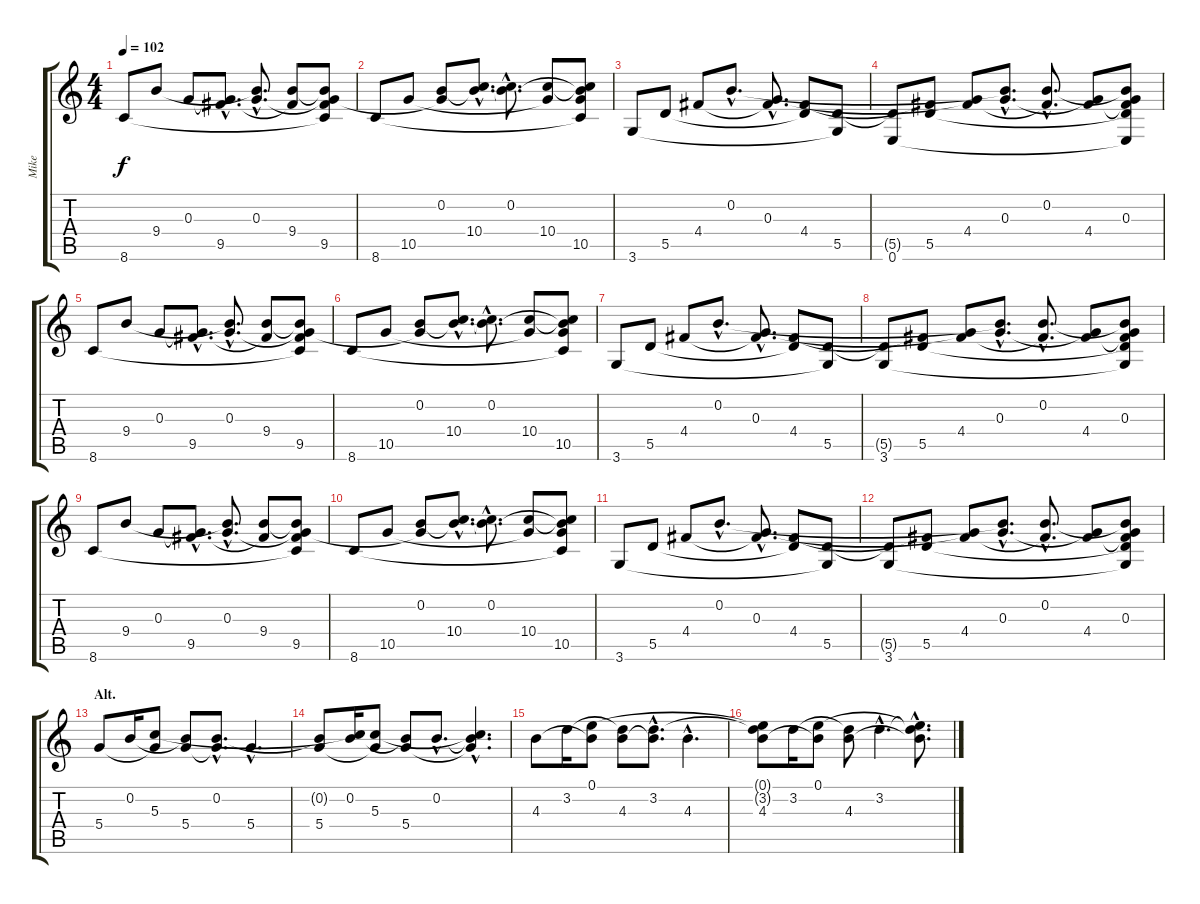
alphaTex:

\track ("Mike" "Mike") {instrument acousticguitarsteel}
\staff {score tabs}
\tuning (E4 B3 G3 D3 A2 E2) {hide}
\ts (4 4)
\tempo 102
\clef g2
\ks c
8.6.8{dy f} 9.4.8 0.3.8 (0.3{hac t} 9.5{hac}).8{d} (0.3{hac} 9.4{hac t}).8{d} (9.4 9.5{t}).8 (0.3{t} 9.4{t} 9.5 8.6{t}).8 |
8.6.8 10.5.8 (0.2 0.3{t}).8 (0.2{hac t} 10.4{hac}).8{d} (0.2{hac} 10.4{hac t}).8{d} (10.4 10.5{t}).8 (0.2{t} 10.4{t} 10.5 8.6{t}).8 |
3.6.8 5.5.8 4.4.8 0.2{hac}.8{d} (0.3{hac} 4.4{hac t}).8{d} (4.4 5.5{t}).8 (5.5 3.6{t}).8 |
(5.5{t} 0.6).8 (4.4{t} 5.5).8 (0.3{t} 4.4).8 (0.2{hac t} 0.3{hac}).8{d} (0.2{hac} 4.4{hac t}).8{d} (0.3{t} 4.4).8 (0.2{t} 0.3 4.4{t} 5.5{t} 0.6{t}).8 |
8.6.8 9.4.8 0.3.8 (0.3{hac t} 9.5{hac}).8{d} (0.3{hac} 9.4{hac t}).8{d} (9.4 9.5{t}).8 (0.3{t} 9.4{t} 9.5 8.6{t}).8 |
8.6.8 10.5.8 (0.2 0.3{t}).8 (0.2{hac t} 10.4{hac}).8{d} (0.2{hac} 10.4{hac t}).8{d} (10.4 10.5{t}).8 (0.2{t} 10.4{t} 10.5 8.6{t}).8 |
3.6.8 5.5.8 4.4.8 0.2{hac}.8{d} (0.3{hac} 4.4{hac t}).8{d} (4.4 5.5{t}).8 (5.5 3.6{t}).8 |
(5.5{t} 3.6).8 (4.4{t} 5.5).8 (0.3{t} 4.4).8 (0.2{hac t} 0.3{hac}).8{d} (0.2{hac} 4.4{hac t}).8{d} (0.3{t} 4.4).8 (0.2{t} 0.3 4.4{t} 5.5{t} 3.6{t}).8 |
8.6.8 9.4.8 0.3.8 (0.3{hac t} 9.5{hac}).8{d} (0.3{hac} 9.4{hac t}).8{d} (9.4 9.5{t}).8 (0.3{t} 9.4{t} 9.5 8.6{t}).8 |
8.6.8 10.5.8 (0.2 0.3{t}).8 (0.2{hac t} 10.4{hac}).8{d} (0.2{hac} 10.4{hac t}).8{d} (10.4 10.5{t}).8 (0.2{t} 10.4{t} 10.5 8.6{t}).8 |
3.6.8 5.5.8 4.4.8 0.2{hac}.8{d} (0.3{hac} 4.4{hac t}).8{d} (4.4 5.5{t}).8 (5.5 3.6{t}).8 |
(5.5{t} 3.6).8 (4.4{t} 5.5).8 (0.3{t} 4.4).8 (0.2{hac t} 0.3{hac}).8{d} (0.2{hac} 4.4{hac t}).8{d} (0.3{t} 4.4).8 (0.2{t} 0.3 4.4{t} 5.5{t} 3.6{t}).8 |
\section ("" "Alt.")
5.4.8{volume 13} 0.2.16 (5.3 5.4{t}).8 (0.2{t} 5.4).8 (0.2{hac} 5.4{hac t}).8{d} 5.4{hac}.4{d} |
(0.2{t} 5.4).8 (0.2 5.3{t}).16 (5.3 5.4{t}).8 (0.2{t} 5.4).8 0.2{hac}.8{d} (0.2{hac t} 5.3{hac t} 5.4{hac t}).4{d} |
4.3.8 3.2.16 (0.1 4.3{t}).8 (3.2{t} 4.3).8 (3.2{hac} 4.3{hac t}).8{d} 4.3{hac}.4{d} |
(0.1{t} 3.2{t} 4.3).8 3.2.16 (0.1 4.3{t}).8 (3.2{t} 4.3).8 3.2{hac}.4{d} (0.1{hac t} 3.2{hac t} 4.3{hac t}).8{d}
